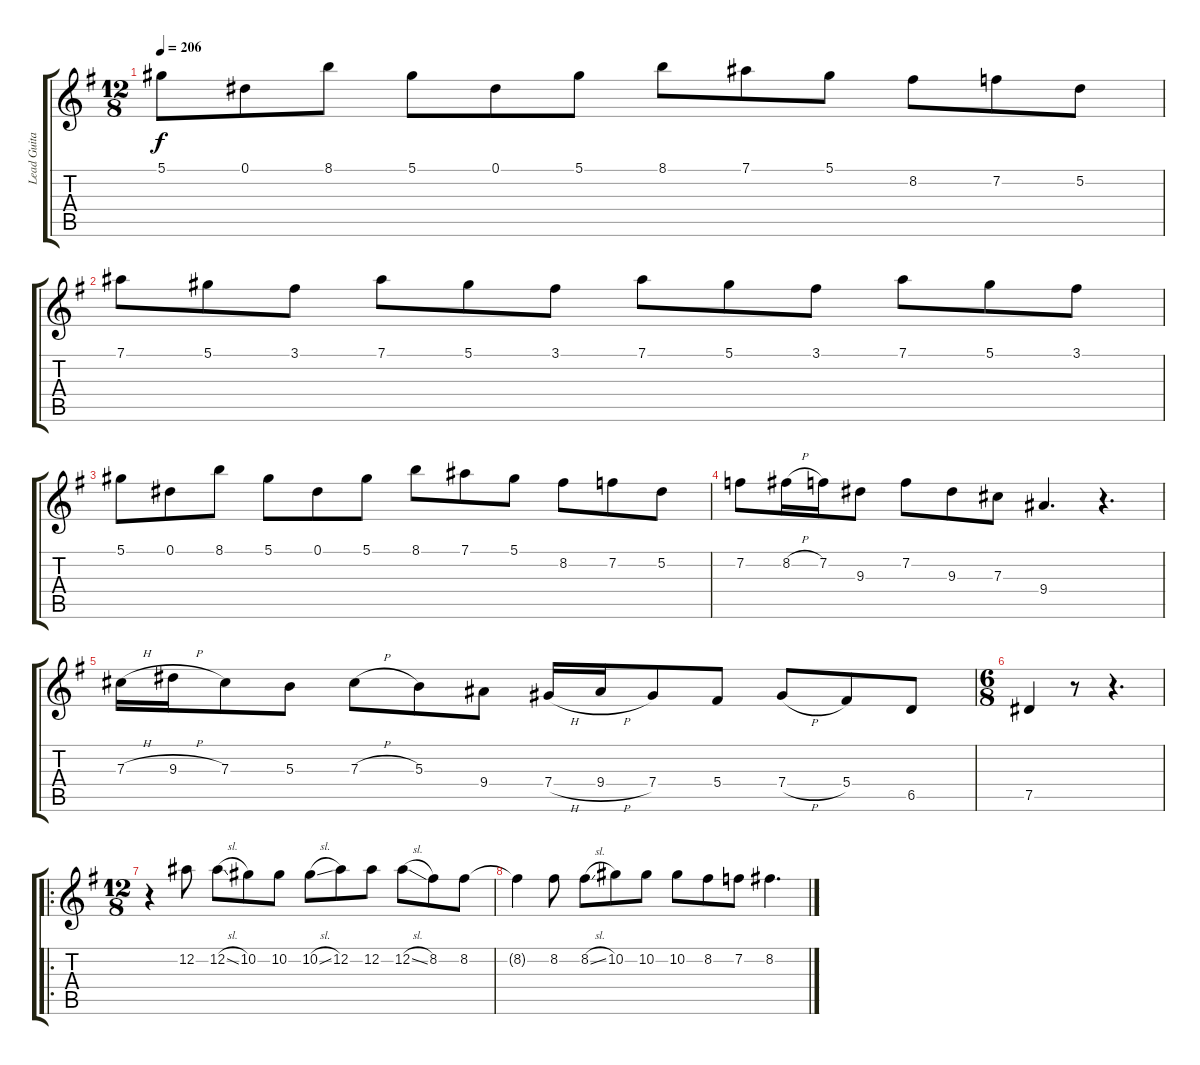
\track ("Lead Guitar" "Lead Guita") {instrument distortionguitar}
\staff {score tabs}
\tuning (Eb4 Bb3 Gb3 Db3 Ab2 Eb2) {hide}
\ts (12 8)
\tempo 206
\clef g2
\ks g
5.1.8{dy f} 0.1.8 8.1.8 5.1.8 0.1.8 5.1.8 8.1.8 7.1.8 5.1.8 8.2.8 7.2.8 5.2.8 |
7.1.8 5.1.8 3.1.8 7.1.8 5.1.8 3.1.8 7.1.8 5.1.8 3.1.8 7.1.8 5.1.8 3.1.8 |
5.1.8 0.1.8 8.1.8 5.1.8 0.1.8 5.1.8 8.1.8 7.1.8 5.1.8 8.2.8 7.2.8 5.2.8 |
7.2.8 8.2{h}.16 7.2.16 9.3.8 7.2.8 9.3.8 7.3.8 9.4.4{d} r.4{d} |
7.3{h}.16 9.3{h}.16 7.3.8 5.3.8 7.3{h}.8 5.3.8 9.4.8 7.4{h}.16 9.4{h}.16 7.4.8 5.4.8 7.4{h}.8 5.4.8 6.5.8 |
\ts (6 8)
7.5.4 r.8 r.4{d} |
\ro
\ts (12 8)
r.4 12.2.8 12.2{sl}.8 10.2.8 10.2.8 10.2{sl}.8 12.2.8 12.2.8 12.2{sl}.8 8.2.8 8.2.8 |
8.2{t}.4 8.2.8 8.2{sl}.8 10.2.8 10.2.8 10.2.8 8.2.8 7.2.8 8.2.4{d}
